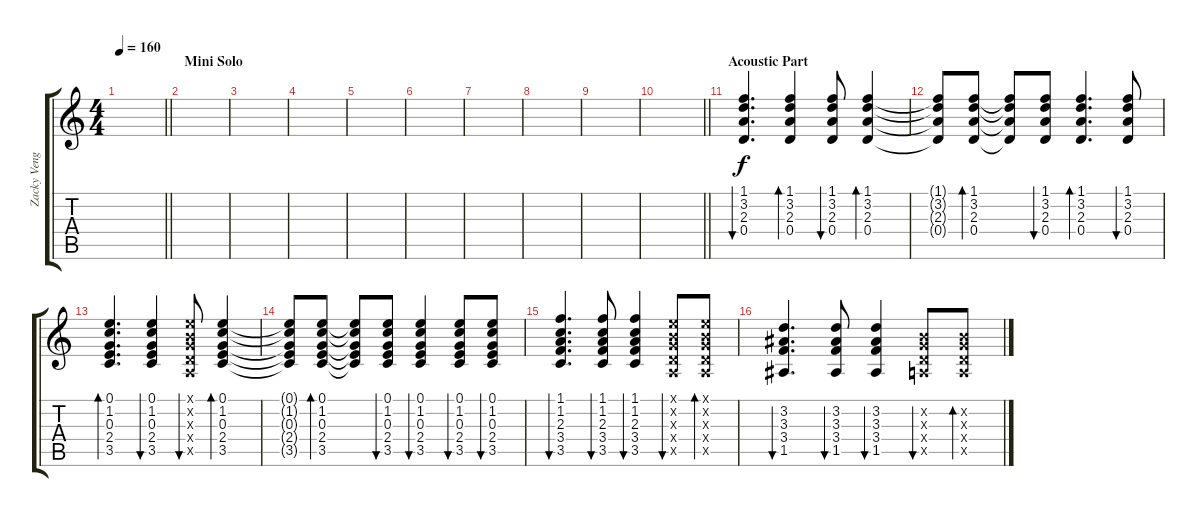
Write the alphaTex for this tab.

\track ("Zacky Vengeance Acoustic" "Zacky Veng") {instrument acousticguitarsteel}
\staff {score tabs}
\tuning (E4 B3 G3 D3 A2 D2) {hide}
\ts (4 4)
\tempo 160
\clef g2
\barLineRight lightlight
\ks c
|
\section ("" "Mini Solo")
|
|
|
|
|
|
|
|
\barLineRight lightlight
|
\section ("" "Acoustic Part")
(1.1 3.2 2.3 0.4).4{d bu 60 volume 10 balance 8 instrument acousticguitarsteel} (1.1 3.2 2.3 0.4).4{bd 60} (1.1 3.2 2.3 0.4).8{bu 60} (1.1 3.2 2.3 0.4).4{bd 60} |
(1.1{t} 3.2{t} 2.3{t} 0.4{t}).8 (1.1 3.2 2.3 0.4).8{bd 60} (1.1{t} 3.2{t} 2.3{t} 0.4{t}).8 (1.1 3.2 2.3 0.4).8{bu 60} (1.1 3.2 2.3 0.4).4{d bd 60} (1.1 3.2 2.3 0.4).8{bu 60} |
(0.1 1.2 0.3 2.4 3.5).4{d bd 60} (0.1 1.2 0.3 2.4 3.5).4{bu 60} (0.1{x} 0.2{x} 0.3{x} 0.4{x} 0.5{x}).8{bu 60} (0.1 1.2 0.3 2.4 3.5).4{bd 60} |
(0.1{t} 1.2{t} 0.3{t} 2.4{t} 3.5{t}).8 (0.1 1.2 0.3 2.4 3.5).8{bd 60} (0.1{t} 1.2{t} 0.3{t} 2.4{t} 3.5{t}).8 (0.1 1.2 0.3 2.4 3.5).8{bu 60} (0.1 1.2 0.3 2.4 3.5).4{bu 60} (0.1 1.2 0.3 2.4 3.5).8{bu 60} (0.1 1.2 0.3 2.4 3.5).8{bu 60} |
(1.1 1.2 2.3 3.4 3.5).4{d bu 60} (1.1 1.2 2.3 3.4 3.5).8{bu 60} (1.1 1.2 2.3 3.4 3.5).4{bu 60} (0.1{x} 0.2{x} 0.3{x} 0.4{x} 0.5{x}).8{bu 60} (0.1{x} 0.2{x} 0.3{x} 0.4{x} 0.5{x}).8{bd 60} |
(3.2 3.3 3.4 1.5).4{d bu 60} (3.2 3.3 3.4 1.5).8{bu 60} (3.2 3.3 3.4 1.5).4{bu 60} (0.2{x} 0.3{x} 0.4{x} 0.5{x}).8{bu 60} (0.2{x} 0.3{x} 0.4{x} 0.5{x}).8{bd 60}
